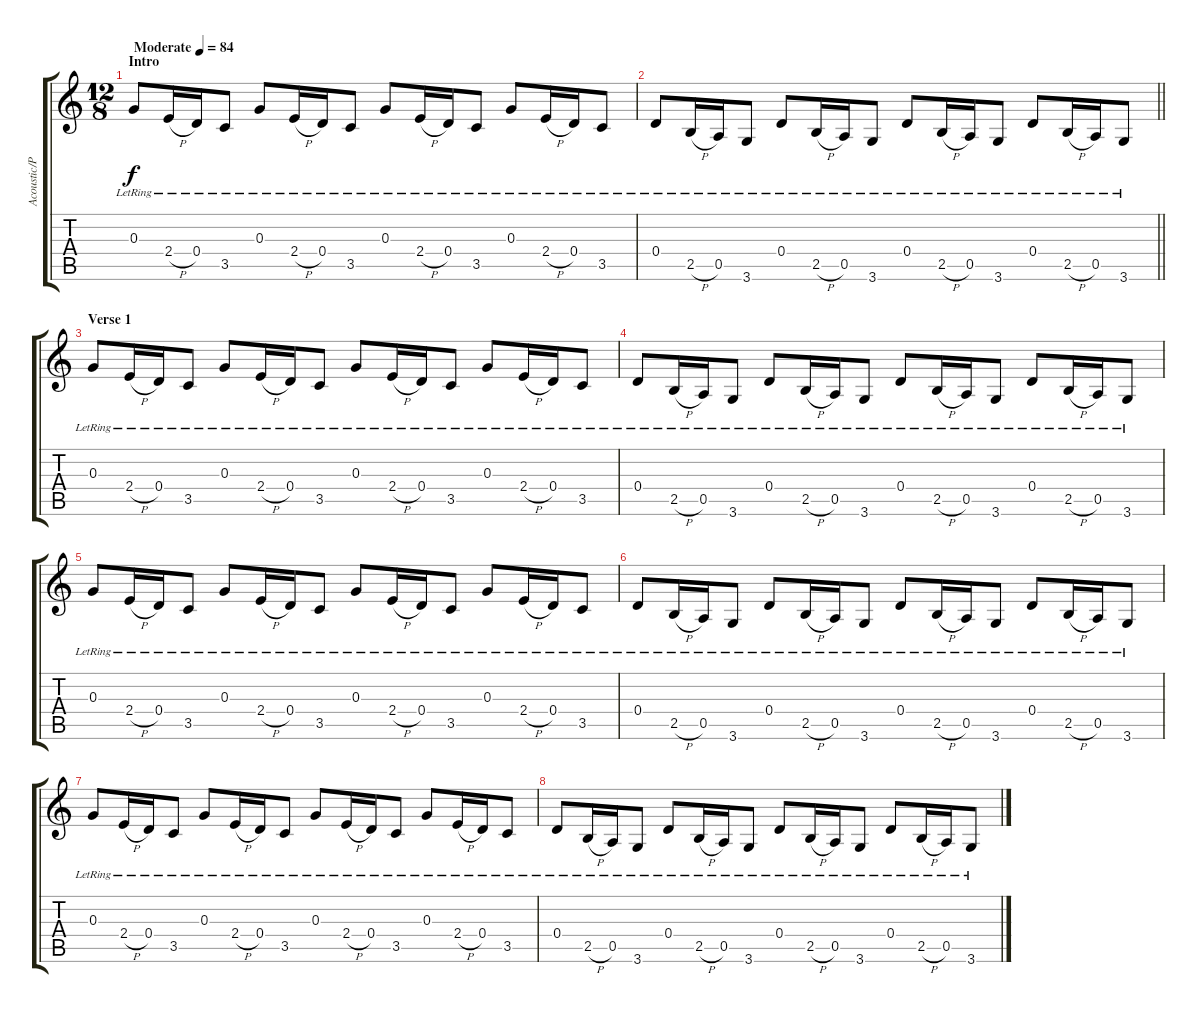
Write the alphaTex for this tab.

\track ("Acoustic/Pick and Strum" "Acoustic/P") {instrument acousticguitarsteel}
\staff {score tabs}
\tuning (E4 B3 G3 D3 A2 E2) {hide}
\ts (12 8)
\section ("" "Intro")
\tempo (84 "Moderate")
\clef g2
\ks c
0.3{lr}.8{dy f instrument acousticguitarsteel} 2.4{h lr}.16 0.4{lr}.16 3.5{lr}.8 0.3{lr}.8 2.4{h lr}.16 0.4{lr}.16 3.5{lr}.8 0.3{lr}.8 2.4{h lr}.16 0.4{lr}.16 3.5{lr}.8 0.3{lr}.8 2.4{h lr}.16 0.4{lr}.16 3.5{lr}.8 |
\barLineRight lightlight
0.4{lr}.8 2.5{h lr}.16 0.5{lr}.16 3.6{lr}.8 0.4{lr}.8 2.5{h lr}.16 0.5{lr}.16 3.6{lr}.8 0.4{lr}.8 2.5{h lr}.16 0.5{lr}.16 3.6{lr}.8 0.4{lr}.8 2.5{h lr}.16 0.5{lr}.16 3.6{lr}.8 |
\section ("" "Verse 1")
0.3{lr}.8 2.4{h lr}.16 0.4{lr}.16 3.5{lr}.8 0.3{lr}.8 2.4{h lr}.16 0.4{lr}.16 3.5{lr}.8 0.3{lr}.8 2.4{h lr}.16 0.4{lr}.16 3.5{lr}.8 0.3{lr}.8 2.4{h lr}.16 0.4{lr}.16 3.5{lr}.8 |
0.4{lr}.8 2.5{h lr}.16 0.5{lr}.16 3.6{lr}.8 0.4{lr}.8 2.5{h lr}.16 0.5{lr}.16 3.6{lr}.8 0.4{lr}.8 2.5{h lr}.16 0.5{lr}.16 3.6{lr}.8 0.4{lr}.8 2.5{h lr}.16 0.5{lr}.16 3.6{lr}.8 |
0.3{lr}.8 2.4{h lr}.16 0.4{lr}.16 3.5{lr}.8 0.3{lr}.8 2.4{h lr}.16 0.4{lr}.16 3.5{lr}.8 0.3{lr}.8 2.4{h lr}.16 0.4{lr}.16 3.5{lr}.8 0.3{lr}.8 2.4{h lr}.16 0.4{lr}.16 3.5{lr}.8 |
0.4{lr}.8 2.5{h lr}.16 0.5{lr}.16 3.6{lr}.8 0.4{lr}.8 2.5{h lr}.16 0.5{lr}.16 3.6{lr}.8 0.4{lr}.8 2.5{h lr}.16 0.5{lr}.16 3.6{lr}.8 0.4{lr}.8 2.5{h lr}.16 0.5{lr}.16 3.6{lr}.8 |
0.3{lr}.8 2.4{h lr}.16 0.4{lr}.16 3.5{lr}.8 0.3{lr}.8 2.4{h lr}.16 0.4{lr}.16 3.5{lr}.8 0.3{lr}.8 2.4{h lr}.16 0.4{lr}.16 3.5{lr}.8 0.3{lr}.8 2.4{h lr}.16 0.4{lr}.16 3.5{lr}.8 |
0.4{lr}.8 2.5{h lr}.16 0.5{lr}.16 3.6{lr}.8 0.4{lr}.8 2.5{h lr}.16 0.5{lr}.16 3.6{lr}.8 0.4{lr}.8 2.5{h lr}.16 0.5{lr}.16 3.6{lr}.8 0.4{lr}.8 2.5{h lr}.16 0.5{lr}.16 3.6{lr}.8
